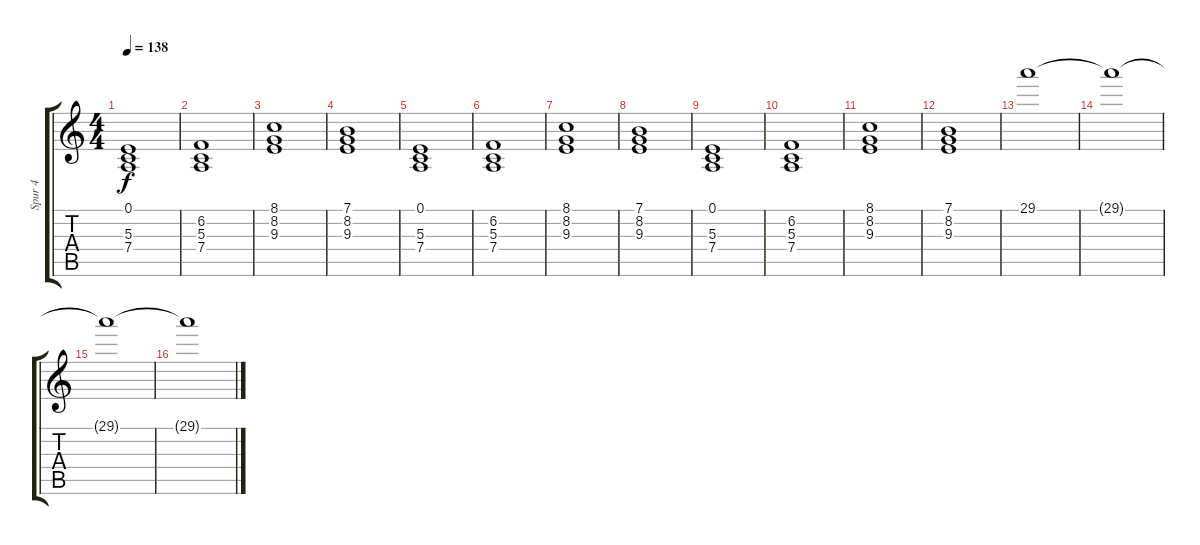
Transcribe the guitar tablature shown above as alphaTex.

\track ("Spur 4" "Spur 4") {instrument stringensemble1}
\staff {score tabs}
\tuning (E4 B3 G3 D3 A2 E2) {hide}
\ts (4 4)
\tempo 138
\clef g2
\ks c
(0.1 5.3 7.4).1{dy f} |
(6.2 5.3 7.4).1 |
(8.1 8.2 9.3).1 |
(7.1 8.2 9.3).1 |
(0.1 5.3 7.4).1 |
(6.2 5.3 7.4).1 |
(8.1 8.2 9.3).1 |
(7.1 8.2 9.3).1 |
(0.1 5.3 7.4).1 |
(6.2 5.3 7.4).1 |
(8.1 8.2 9.3).1 |
(7.1 8.2 9.3).1 |
29.1.1 |
29.1{t}.1 |
29.1{t}.1 |
29.1{t}.1
